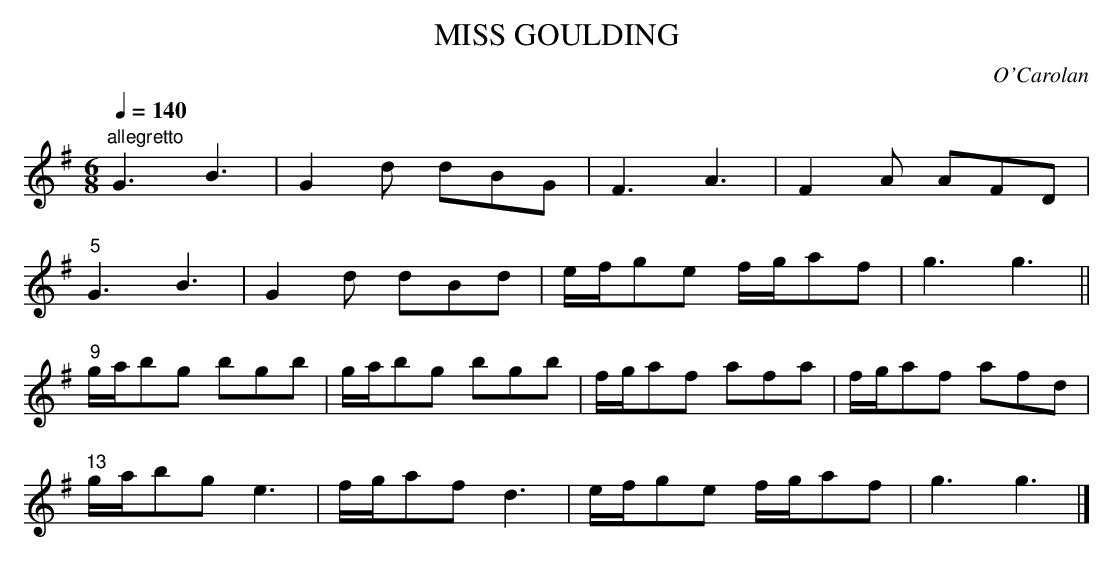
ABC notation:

X:1
T:MISS GOULDING
C:O'Carolan
Q:1/4=140
M:6/8
L:1/8
K:G
"allegretto"
G3B3|G2d dBG|F3A3|F2A AFD|
"5"G3B3|G2d dBd|e/f/ge f/g/af|g3 g3||
"9"g/a/bg bgb|g/a/bg bgb|f/g/af afa|f/g/af afd|
"13"g/a/bg e3|f/g/af d3|e/f/ge f/g/af|g3 g3|]
